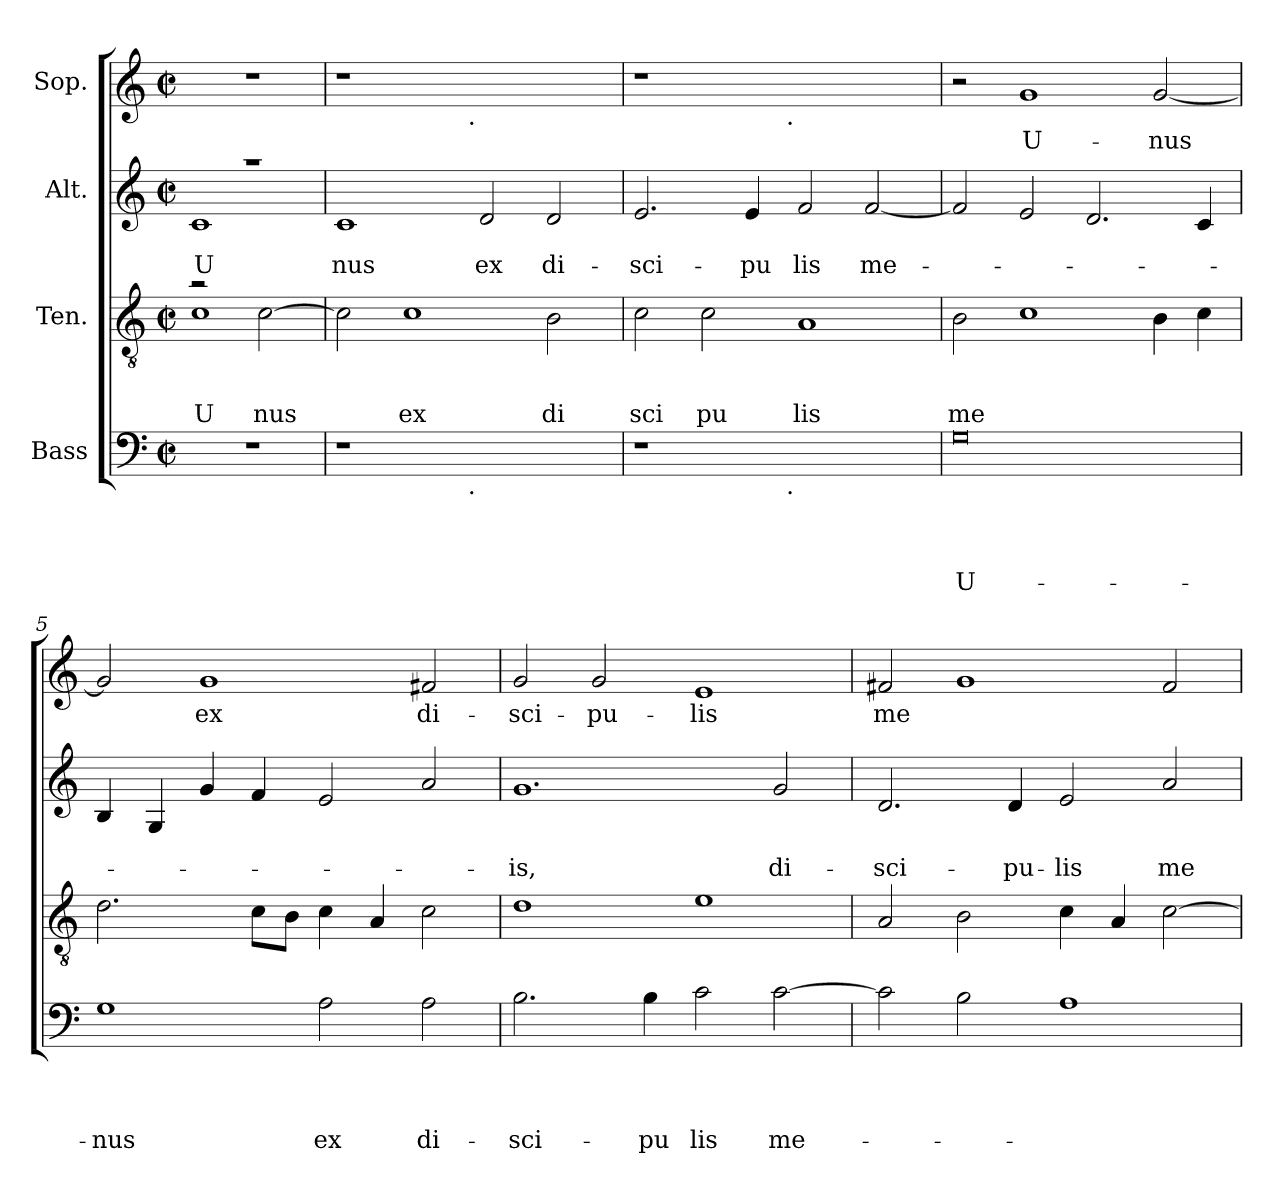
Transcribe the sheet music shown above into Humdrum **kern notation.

**kern	**text	**text	**text	**text	**kern	**text	**text	**text	**kern	**text	**text	**kern	**text
*part4	*part4	*part4	*part4	*part4	*part3	*part3	*part3	*part3	*part2	*part2	*part2	*part1	*part1
*staff4	*staff4	*staff4	*staff4	*staff4	*staff3	*staff3	*staff3	*staff3	*staff2	*staff2	*staff2	*staff1	*staff1
*I"Bass	*	*	*	*	*I"Ten.	*	*	*	*I"Alt.	*	*	*I"Sop.	*
*clefF4	*	*	*	*	*clefGv2	*	*	*	*clefG2	*	*	*clefG2	*
*k[]	*	*	*	*	*k[]	*	*	*	*k[]	*	*	*k[]	*
*C:	*	*	*	*	*C:	*	*	*	*C:	*	*	*C:	*
*M2/2	*	*	*	*	*M2/2	*	*	*	*M2/2	*	*	*M2/2	*
*met(c|)	*	*	*	*	*met(c|)	*	*	*	*met(c|)	*	*	*met(c|)	*
=1	=1	=1	=1	=1	=1	=1	=1	=1	=1	=1	=1	=1	=1
*	*	*	*	*	*^	*	*	*	*	*	*	*	*
!	!	!	!	!	!	!	!	!	!LO:LY:b	!	!	!LO:LY:b	!	!
*	*	*	*	*	*	*	*	*	*	*^	*	*	*	*
1r	.	.	.	.	2ra	1c	.	.	U	1raa	1c	.	U-	1r	.
!	!	!	!	!	!	!	!	!	!LO:LY:b	!	!	!	!	!	!
.	.	.	.	.	[>2c\	.	.	.	nus	.	.	.	.	.	.
*	*	*	*	*	*v	*v	*	*	*	*	*	*	*	*	*
*	*	*	*	*	*	*	*	*	*v	*v	*	*	*	*
=2	=2	=2	=2	=2	=2	=2	=2	=2	=2	=2	=2	=2	=2
!	!	!	!	!	!	!	!	!	!	!	!LO:LY:b	!	!
*^	*	*	*	*	*	*	*	*	*	*	*	*^	*
1r	2ryy	.	.	.	.	2c\]	.	.	.	1c	.	-nus	1r	2ryy	.
!	!	!	!	!	!	!	!	!	!LO:LY:b	!	!	!	!	!	!
.	4...ryy	.	.	.	.	1c	.	.	ex	.	.	.	.	4...ryy	.
!	!	!	!	!	!	!	!	!	!	!	!	!	!	!LO:TX:b:t=.	!
!	!LO:TX:b:t=.	!	!	!	!	!	!	!	!	!	!	!	!	!	!
.	1ryy	.	.	.	.	.	.	.	.	.	.	.	.	1ryy	.
!	!	!	!	!	!	!	!	!	!	!	!	!LO:LY:b	!	!	!
1ryy	.	.	.	.	.	.	.	.	.	2d/	.	ex	1ryy	.	.
!	!	!	!	!	!	!	!	!	!LO:LY:b	!	!	!LO:LY:b	!	!	!
.	.	.	.	.	.	2B\	.	.	di	2d/	.	di-	.	.	.
.	32ryy	.	.	.	.	.	.	.	.	.	.	.	.	32ryy	.
=3	=3	=3	=3	=3	=3	=3	=3	=3	=3	=3	=3	=3	=3	=3	=3
!	!	!	!	!	!	!	!	!	!LO:LY:b	!	!	!LO:LY:b	!	!	!
1r	2ryy	.	.	.	.	2c\	.	.	sci	2.e/	.	-sci-	1r	2ryy	.
!	!	!	!	!	!	!	!	!	!LO:LY:b	!	!	!	!	!	!
.	4...ryy	.	.	.	.	2c\	.	.	pu	.	.	.	.	4...ryy	.
!	!	!	!	!	!	!	!	!	!	!	!	!LO:LY:b	!	!	!
.	.	.	.	.	.	.	.	.	.	4e/	.	-pu	.	.	.
!	!	!	!	!	!	!	!	!	!	!	!	!	!	!LO:TX:b:t=.	!
!	!LO:TX:b:t=.	!	!	!	!	!	!	!	!	!	!	!	!	!	!
.	1ryy	.	.	.	.	.	.	.	.	.	.	.	.	1ryy	.
!	!	!	!	!	!	!	!	!	!LO:LY:b	!	!	!LO:LY:b	!	!	!
1ryy	.	.	.	.	.	1A	.	.	lis	2f/	.	lis	1ryy	.	.
!	!	!	!	!	!	!	!	!	!	!	!	!LO:LY:b	!	!	!
.	.	.	.	.	.	.	.	.	.	[<2f/	.	me-	.	.	.
.	32ryy	.	.	.	.	.	.	.	.	.	.	.	.	32ryy	.
=4	=4	=4	=4	=4	=4	=4	=4	=4	=4	=4	=4	=4	=4	=4	=4
!	!	!	!	!	!LO:LY:b	!	!	!	!LO:LY:b	!	!	!	!	!	!
*v	*v	*	*	*	*	*	*	*	*	*	*	*	*v	*v	*
0G	.	.	.	U-	2B\	.	.	me	2f/]	.	.	2r	.
!	!	!	!	!	!	!	!	!	!	!	!	!	!LO:LY:b
.	.	.	.	.	1c	.	.	.	2e/	.	.	1g	U-
.	.	.	.	.	.	.	.	.	2.d/	.	.	.	.
!	!	!	!	!	!	!	!	!	!	!	!	!	!LO:LY:b
.	.	.	.	.	4B\	.	.	.	.	.	.	[<2g/	-nus
.	.	.	.	.	4c\	.	.	.	4c/	.	.	.	.
=5	=5	=5	=5	=5	=5	=5	=5	=5	=5	=5	=5	=5	=5
!	!	!	!	!LO:LY:b	!	!	!	!	!	!	!	!	!
1G	.	.	.	-nus	2.d\	.	.	.	4B/	.	.	2g/]	.
.	.	.	.	.	.	.	.	.	4G/	.	.	.	.
!	!	!	!	!	!	!	!	!	!	!	!	!	!LO:LY:b
.	.	.	.	.	.	.	.	.	4g/	.	.	1g	ex
.	.	.	.	.	8c\L	.	.	.	4f/	.	.	.	.
.	.	.	.	.	8B\J	.	.	.	.	.	.	.	.
!	!	!	!	!LO:LY:b	!	!	!	!	!	!	!	!	!
2A\	.	.	.	ex	4c\	.	.	.	2e/	.	.	.	.
.	.	.	.	.	4A/	.	.	.	.	.	.	.	.
!	!	!	!	!LO:LY:b	!	!	!	!	!	!	!	!	!LO:LY:b
2A\	.	.	.	di-	2c\	.	.	.	2a/	.	.	2f#X/	di-
=6	=6	=6	=6	=6	=6	=6	=6	=6	=6	=6	=6	=6	=6
!	!	!	!	!LO:LY:b	!	!	!	!	!	!	!LO:LY:b	!	!LO:LY:b
2.B\	.	.	.	-sci-	1d	.	.	.	1.g	.	-is,	2g/	-sci-
!	!	!	!	!	!	!	!	!	!	!	!	!	!LO:LY:b
.	.	.	.	.	.	.	.	.	.	.	.	2g/	-pu-
!	!	!	!	!LO:LY:b	!	!	!	!	!	!	!	!	!
4B\	.	.	.	-pu	.	.	.	.	.	.	.	.	.
!	!	!	!	!LO:LY:b	!	!	!	!	!	!	!	!	!LO:LY:b
2c\	.	.	.	lis	1e	.	.	.	.	.	.	1e	-lis
!	!	!	!	!LO:LY:b	!	!	!	!	!	!	!LO:LY:b	!	!
[<2c\	.	.	.	me-	.	.	.	.	2g/	.	di-	.	.
!!LO:LB:g=z
=7	=7	=7	=7	=7	=7	=7	=7	=7	=7	=7	=7	=7	=7
!	!	!	!	!	!	!	!	!	!	!	!LO:LY:b	!	!LO:LY:b
2c\]	.	.	.	.	2A/	.	.	.	2.d/	.	-sci-	2f#X/	me
2B\	.	.	.	.	2B\	.	.	.	.	.	.	1g	.
!	!	!	!	!	!	!	!	!	!	!	!LO:LY:b	!	!
.	.	.	.	.	.	.	.	.	4d/	.	-pu-	.	.
!	!	!	!	!	!	!	!	!	!	!	!LO:LY:b	!	!
1A	.	.	.	.	4c\	.	.	.	2e/	.	-lis	.	.
.	.	.	.	.	4A/	.	.	.	.	.	.	.	.
!	!	!	!	!	!	!	!	!	!	!	!LO:LY:b	!	!
.	.	.	.	.	[>2c\	.	.	.	2a/	.	me-	2f#/	.
=	=	=	=	=	=	=	=	=	=	=	=	=	=
*-	*-	*-	*-	*-	*-	*-	*-	*-	*-	*-	*-	*-	*-
